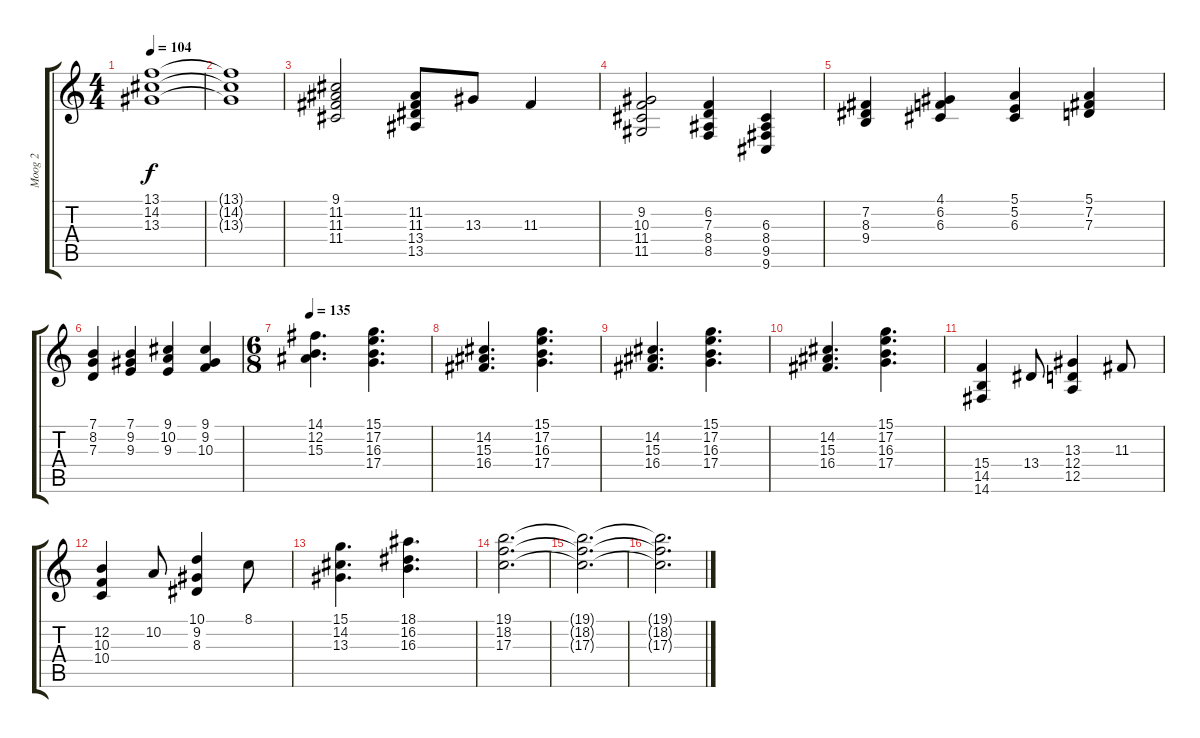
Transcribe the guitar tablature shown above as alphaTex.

\track ("Moog 2" "Moog 2") {instrument lead1square}
\staff {score tabs}
\tuning (E4 B3 G3 D3 A2 E2) {hide}
\ts (4 4)
\tempo 104
\clef g2
\ks c
(13.1{t} 14.2{t} 13.3{t}).1{dy f} |
(13.1{t} 14.2{t} 13.3{t}).1 |
(9.1 11.2 11.3 11.4).2 (11.2 11.3 13.4 13.5).8 13.3.8 11.3.4 |
(9.2 10.3 11.4 11.5).2 (6.2 7.3 8.4 8.5).4 (6.3 8.4 9.5 9.6).4 |
(7.2 8.3 9.4).4 (4.1 6.2 6.3).4 (5.1 5.2 6.3).4 (5.1 7.2 7.3).4 |
(7.1 8.2 7.3).4 (7.1 9.2 9.3).4 (9.1 10.2 9.3).4 (9.1 9.2 10.3).4 |
\ts (6 8)
\tempo 135
(14.1 12.2 15.3).4{d} (15.1 17.2 16.3 17.4).4{d} |
(14.2 15.3 16.4).4{d} (15.1 17.2 16.3 17.4).4{d} |
(14.2 15.3 16.4).4{d} (15.1 17.2 16.3 17.4).4{d} |
(14.2 15.3 16.4).4{d} (15.1 17.2 16.3 17.4).4{d} |
(15.4 14.5 14.6).4 13.4.8 (13.3 12.4 12.5).4 11.3.8 |
(12.2 10.3 10.4).4 10.2.8 (10.1 9.2 8.3).4 8.1.8 |
(15.1 14.2 13.3).4{d} (18.1 16.2 16.3).4{d} |
(19.1 18.2 17.3).2{d} |
(19.1{t} 18.2{t} 17.3{t}).2{d} |
(19.1{t} 18.2{t} 17.3{t}).2{d}
